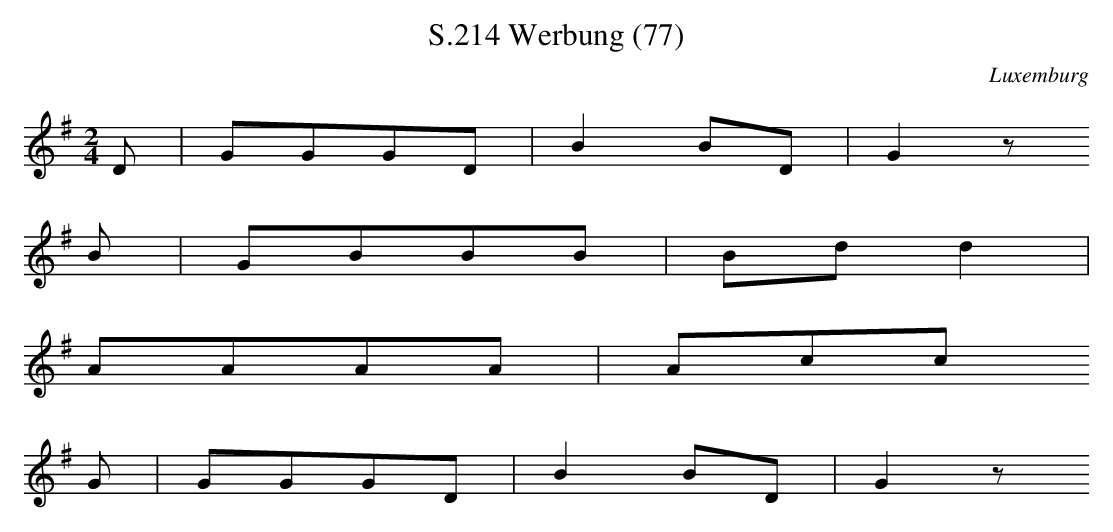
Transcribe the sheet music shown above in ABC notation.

X:1
T: Werbung (77), S.214
O: Luxemburg
M: 2/4
L: 1/8
K: G
D | GGGD | B2BD | G2z
B | GBBB | Bdd2 |
AAAA | Acc
G | GGGD | B2BD | G2z
